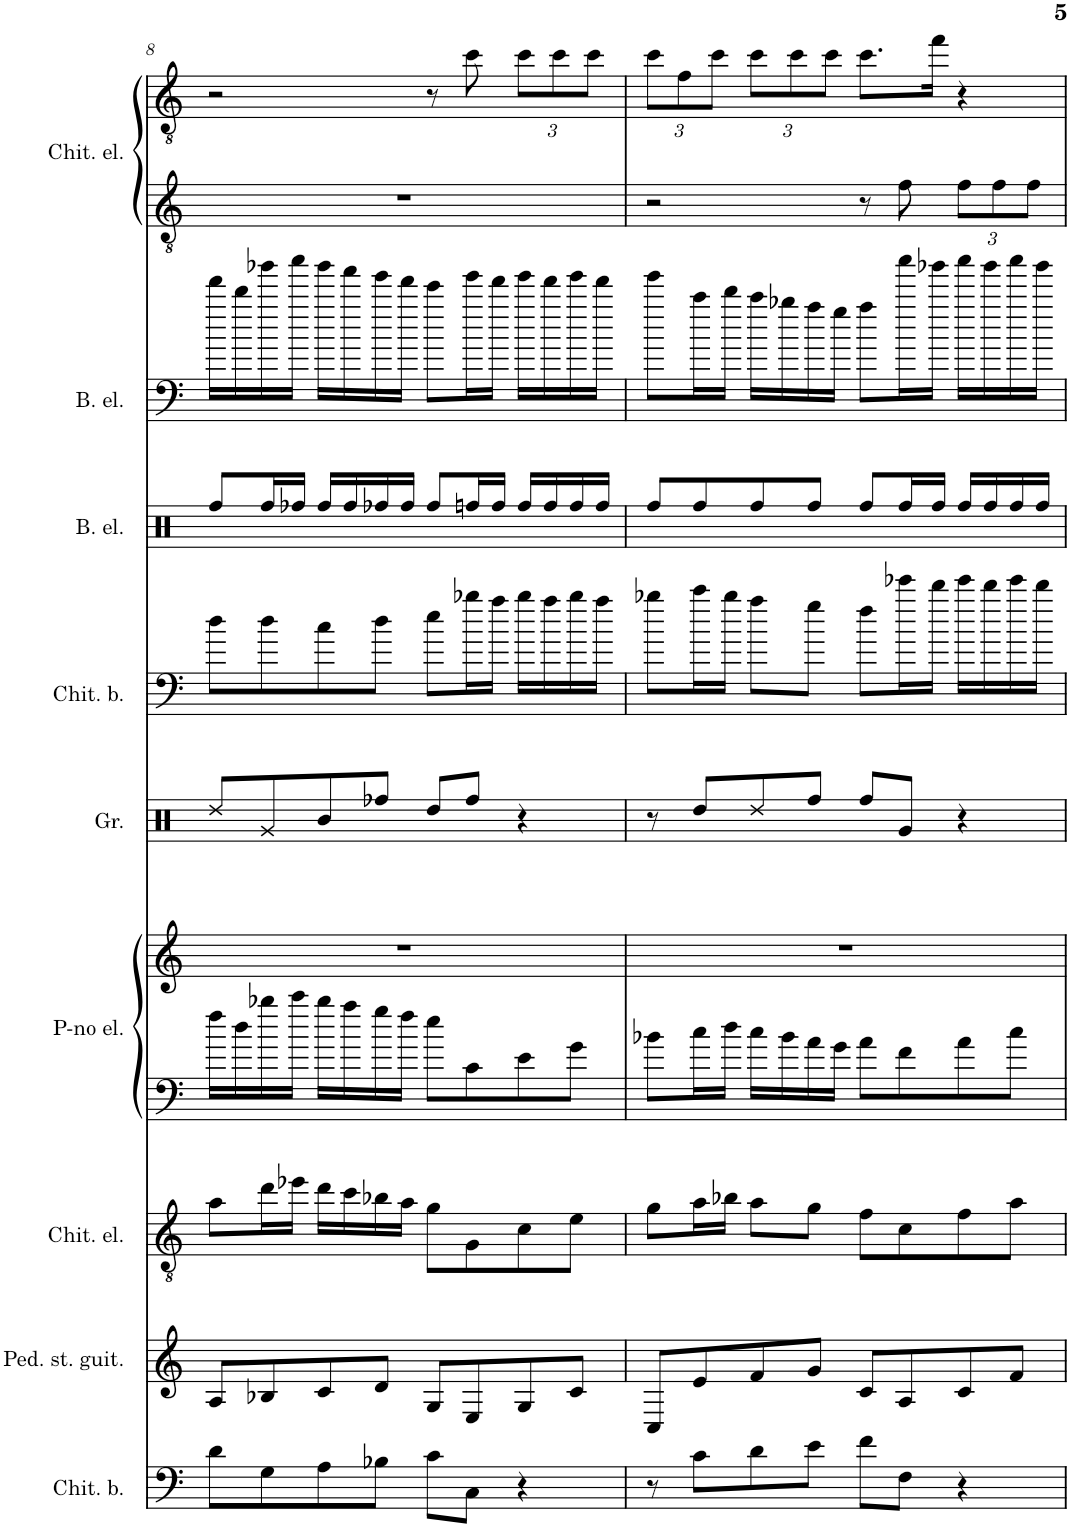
**kern	**kern	**kern	**kern	**kern	**kern	**kern	**kern	**kern	**kern	**kern
*part9	*part8	*part7	*part6	*part6	*part5	*part4	*part3	*part2	*part1	*part1
*staff11	*staff10	*staff9	*staff8	*staff7	*staff6	*staff5	*staff4	*staff3	*staff2	*staff1
*I"Chitarra basso	*I"Pedal steel guitar	*I"Chitarra elettrica	*I"Piano elettrico	*	*I"Grancassa	*I"Chitarra basso	*I"Basso elettrico 5 corde	*I"Basso elettrico 5 corde	*I"Chitarra elettrica	*
*I'Chit. b.	*I'Ped. st. guit.	*I'Chit. el.	*I'P-no el.	*	*I'Gr.	*I'Chit. b.	*I'B. el.	*I'B. el.	*I'Chit. el.	*
!!LO:PB:g=z
*clefF4	*clefG2	*clefGv2	*clefF4	*clefG2	*clefX	*clefF4	*clefX	*clefF4	*clefGv2	*clefGv2
*Trd7c12	*	*	*	*	*	*Trd7c12	*Trd7c12	*Trd7c12	*	*
*k[]	*k[]	*k[]	*k[]	*k[]	*k[]	*k[]	*k[]	*k[]	*k[]	*k[]
*M4/4	*M4/4	*M4/4	*M4/4	*M4/4	*M4/4	*M4/4	*M4/4	*M4/4	*M4/4	*M4/4
=8	=8	=8	=8	=8	=8	=8	=8	=8	=8	=8
8d\L	8A/L	8a\L	16ff\LL	1r	8Rdd/L	8dd\L	8Rff/L	16fff\LL	1r	2r
.	.	.	16dd\	.	.	.	.	16ddd\	.	.
8G\	8B-X/	16dd\L	16bb-X\	.	8Rg/	8dd\	16Rff/L	16bbb-X\	.	.
.	.	16ee-X\JJ	16ccc\JJ	.	.	.	16Rff/JJ	16cccc\JJ	.	.
8A\	8c/	16dd\LL	16bb-\LL	.	8R/	8cc\	16Rff/LL	16bbb-\LL	.	.
.	.	16cc\	16aa\	.	.	.	16Rff/	16aaa\	.	.
8B-X\J	8d/J	16b-X\	16gg\	.	8Rff/J	8dd\J	16Rff/	16ggg\	.	.
.	.	16a\JJ	16ff\JJ	.	.	.	16Rff/JJ	16fff\JJ	.	.
8c\L	8G/L	8g\L	8ee\L	.	8Rdd/L	8ee\L	8Rff/L	8eee\L	.	8r
8C\J	8E/	8G\	8c\	.	8Rff/J	16bb-X\L	16Rff/L	16ggg\L	.	8cc\
.	.	.	.	.	.	16aa\JJ	16Rff/JJ	16fff\JJ	.	.
*	*	*	*	*	*	*	*	*	*	*Xbrackettup
4r	8G/	8c\	8e\	.	4r	16bb-\LL	16Rff/LL	16ggg\LL	.	12cc\L
.	.	.	.	.	.	16aa\	16Rff/	16fff\	.	.
.	.	.	.	.	.	.	.	.	.	12cc\
.	8c/J	8e\J	8g\J	.	.	16bb-\	16Rff/	16ggg\	.	.
.	.	.	.	.	.	.	.	.	.	12cc\J
.	.	.	.	.	.	16aa\JJ	16Rff/JJ	16fff\JJ	.	.
=9	=9	=9	=9	=9	=9	=9	=9	=9	=9	=9
8r	8C/L	8g\L	8b-X\L	1r	8r	8bb-X\L	8Rff/L	8ggg\L	2r	12cc\L
.	.	.	.	.	.	.	.	.	.	12f\
8c\L	8e/	16a\L	16cc\L	.	8Rdd/L	16ccc\L	8Rff/	16ccc\L	.	.
.	.	.	.	.	.	.	.	.	.	12cc\J
.	.	16b-X\JJ	16dd\JJ	.	.	16bb-\JJ	.	16ddd\JJ	.	.
8d\	8f/	8a\L	16cc\LL	.	8Rdd/	8aa\L	8Rff/	16ccc\LL	.	12cc\L
.	.	.	16b-\	.	.	.	.	16bb-X\	.	.
.	.	.	.	.	.	.	.	.	.	12cc\
8e\J	8g/J	8g\J	16a\	.	8Rff/J	8gg\J	8Rff/J	16aa\	.	.
.	.	.	.	.	.	.	.	.	.	12cc\J
.	.	.	16g\JJ	.	.	.	.	16gg\JJ	.	.
8f\L	8c/L	8f\L	8a\L	.	8Rff/L	8ff\L	8Rff/L	8aa\L	8r	8.cc\L
8F\J	8A/	8c\	8f\	.	8Rg/J	16eee-X\L	16Rff/L	16cccc\L	8f\	.
.	.	.	.	.	.	16ddd\JJ	16Rff/JJ	16bbb-X\JJ	.	16ff\Jk
*	*	*	*	*	*	*	*	*	*Xbrackettup	*
4r	8c/	8f\	8a\	.	4r	16eee-\LL	16Rff/LL	16cccc\LL	12f\L	4r
.	.	.	.	.	.	16ddd\	16Rff/	16bbb-\	.	.
.	.	.	.	.	.	.	.	.	12f\	.
.	8f/J	8a\J	8cc\J	.	.	16eee-\	16Rff/	16cccc\	.	.
.	.	.	.	.	.	.	.	.	12f\J	.
.	.	.	.	.	.	16ddd\JJ	16Rff/JJ	16bbb-\JJ	.	.
=	=	=	=	=	=	=	=	=	=	=
*-	*-	*-	*-	*-	*-	*-	*-	*-	*-	*-
